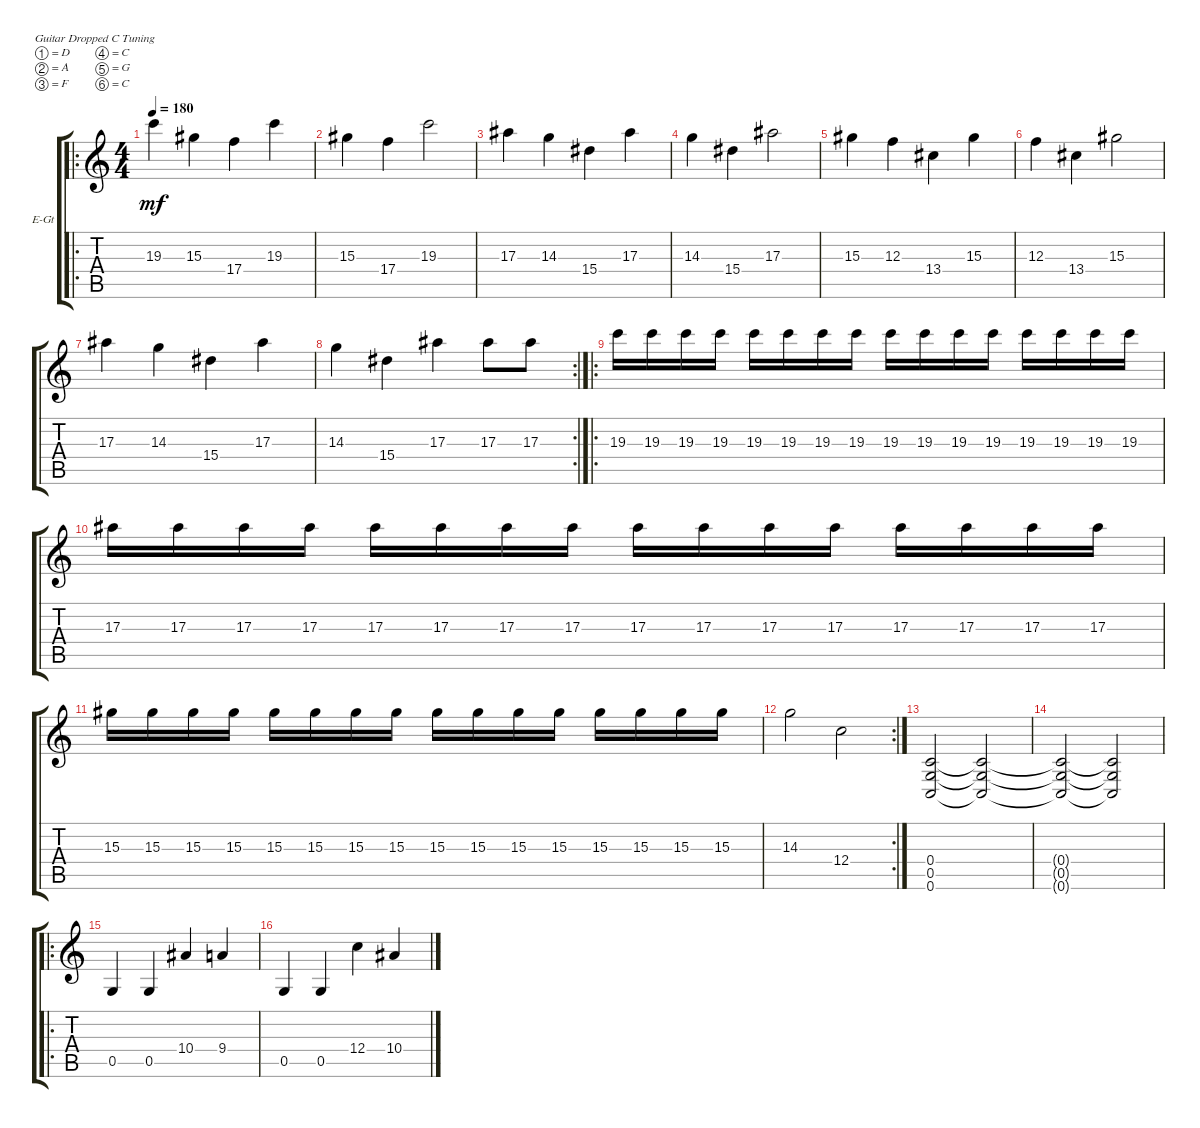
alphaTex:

\bracketExtendMode groupsimilarinstruments
\firstSystemTrackNameOrientation horizontal
\otherSystemsTrackNameOrientation horizontal
\track ("Electric Guitar 1" "E-Gt") {instrument distortionguitar}
\staff {score tabs}
\tuning (D4 A3 F3 C3 G2 C2)
\ro
\ts (4 4)
\tempo 180
\clef g2
\ks c
19.3.4{dy mf} 15.3.4 17.4.4 19.3.4 |
15.3.4 17.4.4 19.3.2 |
17.3.4 14.3.4 15.4.4 17.3.4 |
14.3.4 15.4.4 17.3.2 |
15.3.4 12.3.4 13.4.4 15.3.4 |
12.3.4 13.4.4 15.3.2 |
17.3.4 14.3.4 15.4.4 17.3.4 |
\rc 2
14.3.4 15.4.4 17.3.4 17.3.8 17.3.8 |
\ro
19.3.16 19.3.16 19.3.16 19.3.16 19.3.16 19.3.16 19.3.16 19.3.16 19.3.16 19.3.16 19.3.16 19.3.16 19.3.16 19.3.16 19.3.16 19.3.16 |
17.3.16 17.3.16 17.3.16 17.3.16 17.3.16 17.3.16 17.3.16 17.3.16 17.3.16 17.3.16 17.3.16 17.3.16 17.3.16 17.3.16 17.3.16 17.3.16 |
15.3.16 15.3.16 15.3.16 15.3.16 15.3.16 15.3.16 15.3.16 15.3.16 15.3.16 15.3.16 15.3.16 15.3.16 15.3.16 15.3.16 15.3.16 15.3.16 |
\rc 2
14.3.2 12.4.2 |
(0.6 0.5 0.4).2 (0.6{t} 0.5{t} 0.4{t}).2 |
(0.6{t} 0.5{t} 0.4{t}).2 (0.6{t} 0.5{t} 0.4{t}).2 |
\ro
0.5.4 0.5.4 10.4.4 9.4.4 |
0.5.4 0.5.4 12.4.4 10.4.4
